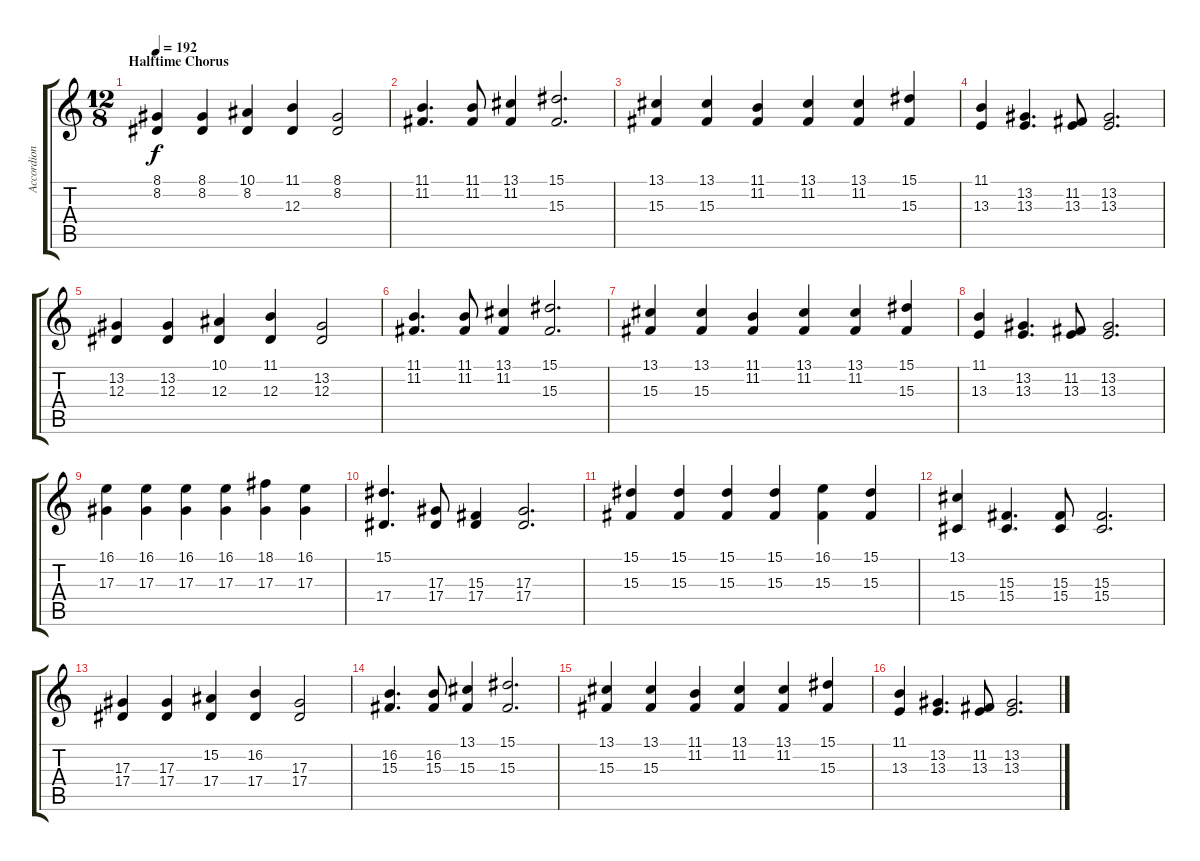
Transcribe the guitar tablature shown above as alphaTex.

\track ("Accordion" "Accordion") {instrument accordion}
\staff {score tabs}
\tuning (C4 G3 Eb3 Bb2 F2 C2) {hide}
\ts (12 8)
\section ("" "Halftime Chorus")
\tempo 192
\clef g2
\ks c
(8.1 8.2).4{dy f} (8.1 8.2).4 (10.1 8.2).4 (11.1 12.3).4 (8.1 8.2).2 |
(11.1 11.2).4{d} (11.1 11.2).8 (13.1 11.2).4 (15.1 15.3).2{d} |
(13.1 15.3).4 (13.1 15.3).4 (11.1 11.2).4 (13.1 11.2).4 (13.1 11.2).4 (15.1 15.3).4 |
(11.1 13.3).4 (13.2 13.3).4{d} (11.2 13.3).8 (13.2 13.3).2{d} |
(13.2 12.3).4 (13.2 12.3).4 (10.1 12.3).4 (11.1 12.3).4 (13.2 12.3).2 |
(11.1 11.2).4{d} (11.1 11.2).8 (13.1 11.2).4 (15.1 15.3).2{d} |
(13.1 15.3).4 (13.1 15.3).4 (11.1 11.2).4 (13.1 11.2).4 (13.1 11.2).4 (15.1 15.3).4 |
(11.1 13.3).4 (13.2 13.3).4{d} (11.2 13.3).8 (13.2 13.3).2{d} |
(16.1 17.3).4 (16.1 17.3).4 (16.1 17.3).4 (16.1 17.3).4 (18.1 17.3).4 (16.1 17.3).4 |
(15.1 17.4).4{d} (17.3 17.4).8 (15.3 17.4).4 (17.3 17.4).2{d} |
(15.1 15.3).4 (15.1 15.3).4 (15.1 15.3).4 (15.1 15.3).4 (16.1 15.3).4 (15.1 15.3).4 |
(13.1 15.4).4 (15.3 15.4).4{d} (15.3 15.4).8 (15.3 15.4).2{d} |
(17.3 17.4).4 (17.3 17.4).4 (15.2 17.4).4 (16.2 17.4).4 (17.3 17.4).2 |
(16.2 15.3).4{d} (16.2 15.3).8 (13.1 15.3).4 (15.1 15.3).2{d} |
(13.1 15.3).4 (13.1 15.3).4 (11.1 11.2).4 (13.1 11.2).4 (13.1 11.2).4 (15.1 15.3).4 |
(11.1 13.3).4 (13.2 13.3).4{d} (11.2 13.3).8 (13.2 13.3).2{d}
